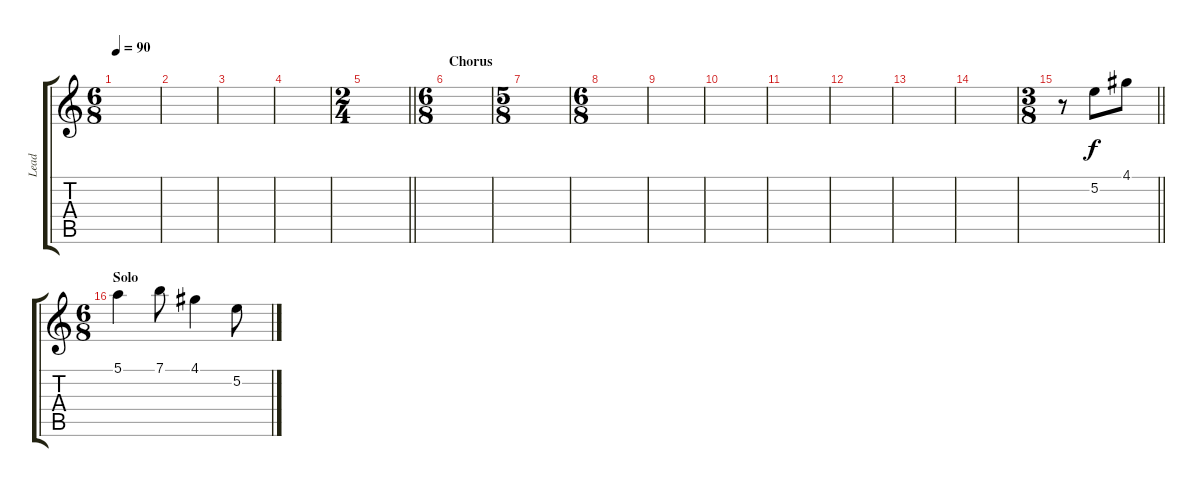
\track ("Lead" "Lead") {instrument distortionguitar}
\staff {score tabs}
\tuning (E4 B3 G3 D3 A2 E2) {hide}
\ts (6 8)
\tempo 90
\clef g2
\ks c
|
|
|
|
\ts (2 4)
\barLineRight lightlight
|
\ts (6 8)
\section ("" "Chorus")
|
\ts (5 8)
|
\ts (6 8)
|
|
|
|
|
|
|
\ts (3 8)
\barLineRight lightlight
r.8 5.2.8 4.1.8 |
\ts (6 8)
\section ("" "Solo")
5.1.4 7.1.8 4.1.4 5.2.8
